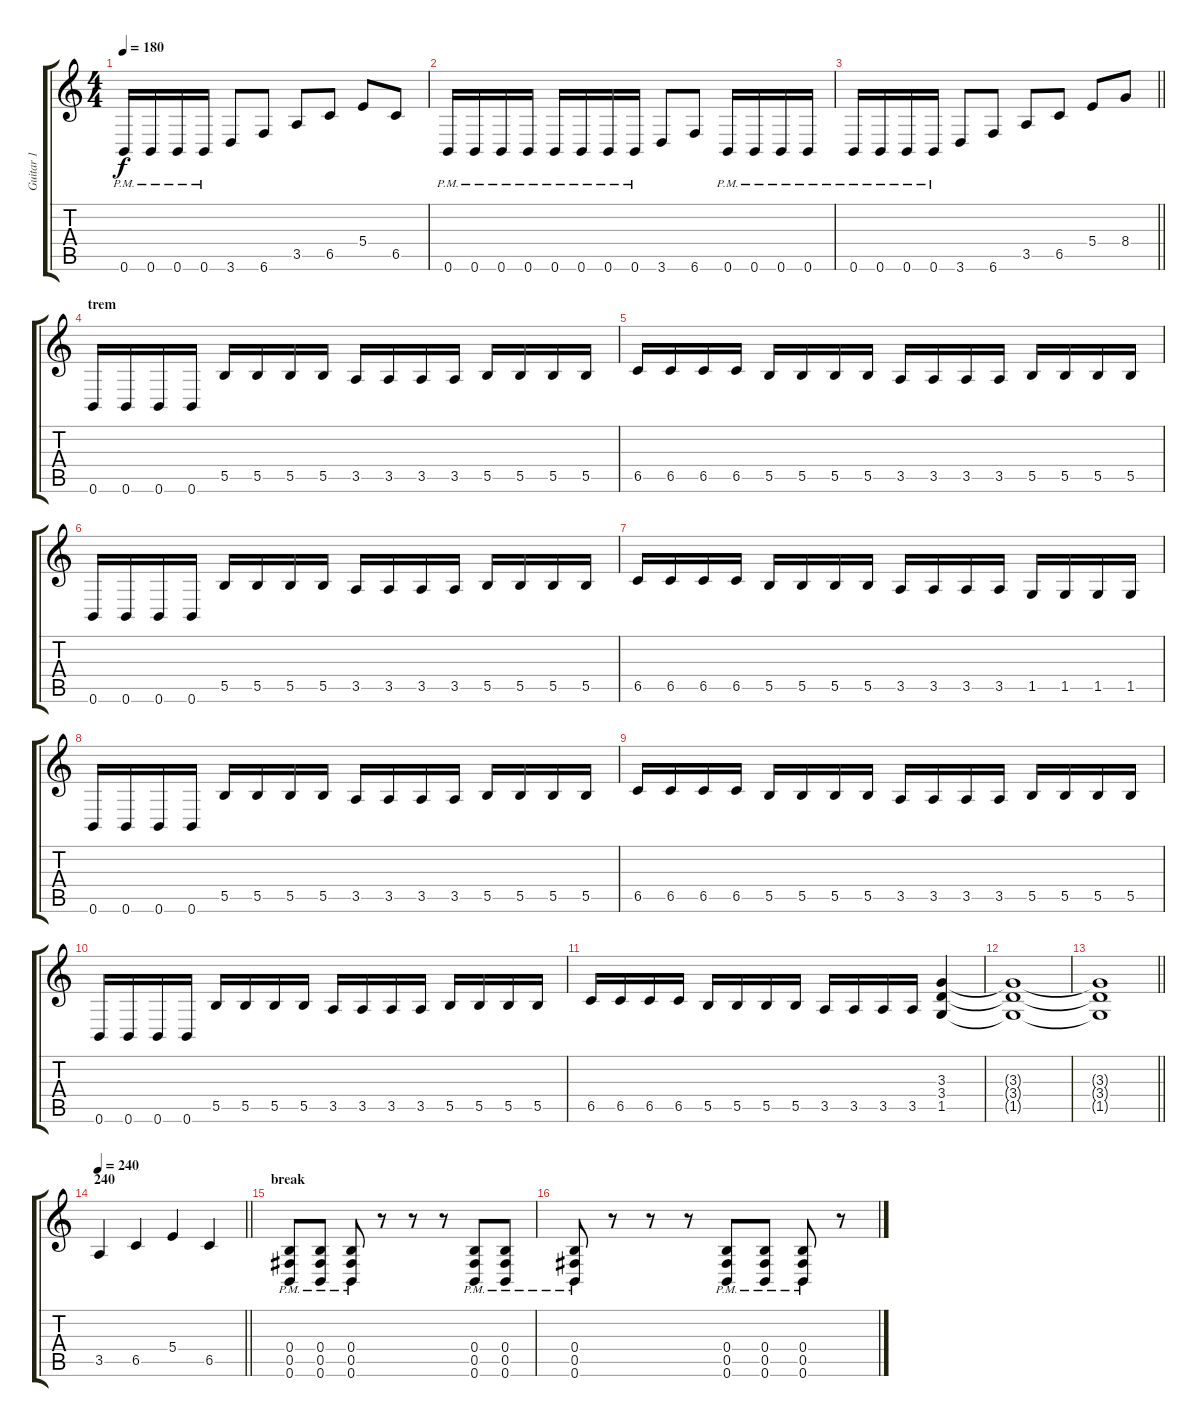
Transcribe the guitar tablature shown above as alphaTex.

\track ("Guitar 1" "Guitar 1") {instrument distortionguitar}
\staff {score tabs}
\tuning (Db4 Ab3 E3 B2 Gb2 B1) {hide}
\ts (4 4)
\tempo 180
\clef g2
\ks c
0.6{pm}.16{dy f} 0.6{pm}.16 0.6{pm}.16 0.6{pm}.16 3.6.8 6.6.8 3.5.8 6.5.8 5.4.8 6.5.8 |
0.6{pm}.16 0.6{pm}.16 0.6{pm}.16 0.6{pm}.16 0.6{pm}.16 0.6{pm}.16 0.6{pm}.16 0.6{pm}.16 3.6.8 6.6.8 0.6{pm}.16 0.6{pm}.16 0.6{pm}.16 0.6{pm}.16 |
\barLineRight lightlight
0.6{pm}.16 0.6{pm}.16 0.6{pm}.16 0.6{pm}.16 3.6.8 6.6.8 3.5.8 6.5.8 5.4.8 8.4.8 |
\section ("" "trem")
0.6.16 0.6.16 0.6.16 0.6.16 5.5.16 5.5.16 5.5.16 5.5.16 3.5.16 3.5.16 3.5.16 3.5.16 5.5.16 5.5.16 5.5.16 5.5.16 |
6.5.16 6.5.16 6.5.16 6.5.16 5.5.16 5.5.16 5.5.16 5.5.16 3.5.16 3.5.16 3.5.16 3.5.16 5.5.16 5.5.16 5.5.16 5.5.16 |
0.6.16 0.6.16 0.6.16 0.6.16 5.5.16 5.5.16 5.5.16 5.5.16 3.5.16 3.5.16 3.5.16 3.5.16 5.5.16 5.5.16 5.5.16 5.5.16 |
6.5.16 6.5.16 6.5.16 6.5.16 5.5.16 5.5.16 5.5.16 5.5.16 3.5.16 3.5.16 3.5.16 3.5.16 1.5.16 1.5.16 1.5.16 1.5.16 |
0.6.16 0.6.16 0.6.16 0.6.16 5.5.16 5.5.16 5.5.16 5.5.16 3.5.16 3.5.16 3.5.16 3.5.16 5.5.16 5.5.16 5.5.16 5.5.16 |
6.5.16 6.5.16 6.5.16 6.5.16 5.5.16 5.5.16 5.5.16 5.5.16 3.5.16 3.5.16 3.5.16 3.5.16 5.5.16 5.5.16 5.5.16 5.5.16 |
0.6.16 0.6.16 0.6.16 0.6.16 5.5.16 5.5.16 5.5.16 5.5.16 3.5.16 3.5.16 3.5.16 3.5.16 5.5.16 5.5.16 5.5.16 5.5.16 |
6.5.16 6.5.16 6.5.16 6.5.16 5.5.16 5.5.16 5.5.16 5.5.16 3.5.16 3.5.16 3.5.16 3.5.16 (3.3 3.4 1.5).4 |
(3.3{t} 3.4{t} 1.5{t}).1 |
\barLineRight lightlight
(3.3{t} 3.4{t} 1.5{t}).1 |
\section ("" "240")
\tempo 240
\barLineRight lightlight
3.5.4 6.5.4 5.4.4 6.5.4 |
\section ("" "break")
(0.4{pm} 0.5{pm} 0.6{pm}).8 (0.4{pm} 0.5{pm} 0.6{pm}).8 (0.4{pm} 0.5{pm} 0.6{pm}).8 r.8 r.8 r.8 (0.4{pm} 0.5{pm} 0.6{pm}).8 (0.4{pm} 0.5{pm} 0.6{pm}).8 |
(0.4{pm} 0.5{pm} 0.6{pm}).8 r.8 r.8 r.8 (0.4{pm} 0.5{pm} 0.6{pm}).8 (0.4{pm} 0.5{pm} 0.6{pm}).8 (0.4{pm} 0.5{pm} 0.6{pm}).8 r.8
